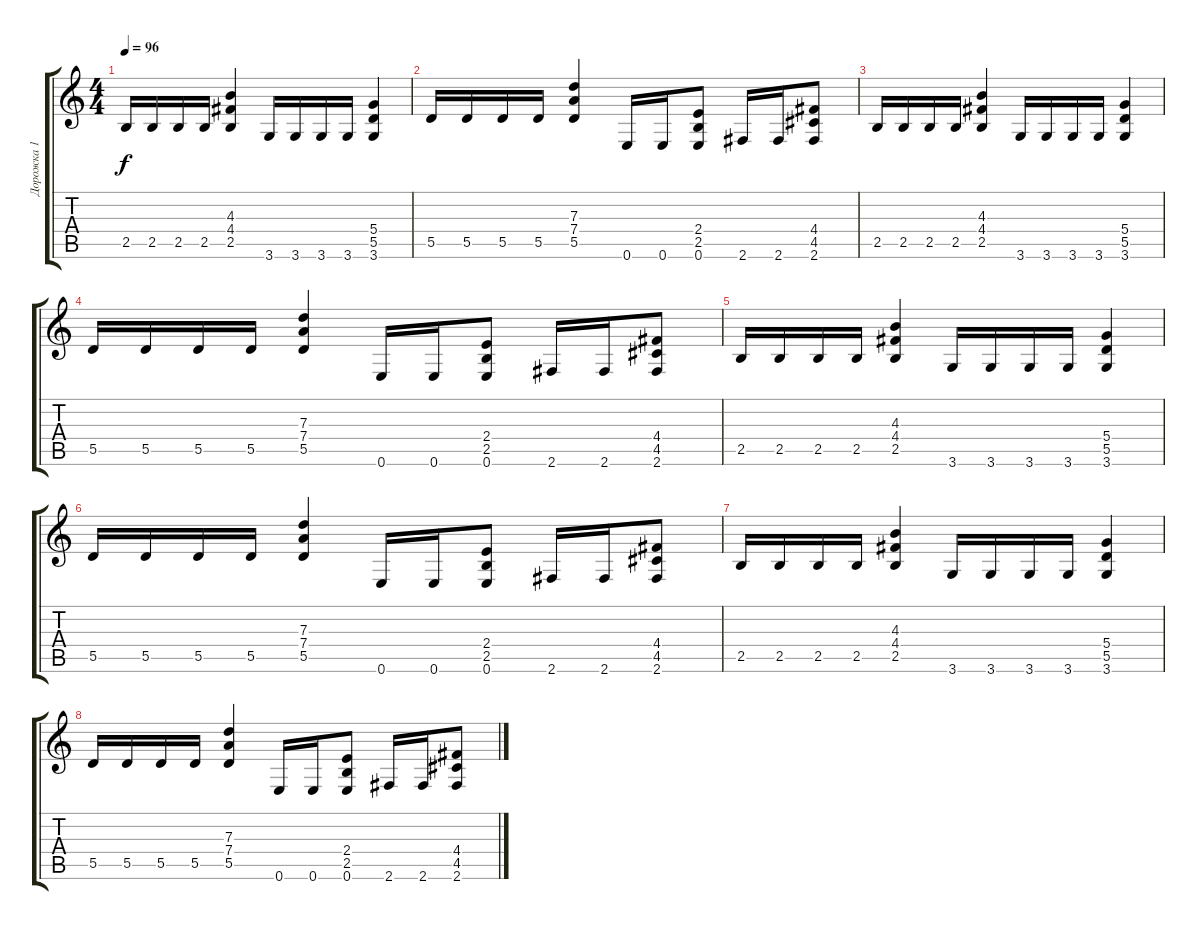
\track ("Дорожка 1" "Дорожка 1") {instrument distortionguitar}
\staff {score tabs}
\tuning (E4 B3 G3 D3 A2 E2) {hide}
\ts (4 4)
\tempo 96
\clef g2
\ks c
2.5.16{dy f} 2.5.16 2.5.16 2.5.16 (4.3 4.4 2.5).4 3.6.16 3.6.16 3.6.16 3.6.16 (5.4 5.5 3.6).4 |
5.5.16 5.5.16 5.5.16 5.5.16 (7.3 7.4 5.5).4 0.6.16 0.6.16 (2.4 2.5 0.6).8 2.6.16 2.6.16 (4.4 4.5 2.6).8 |
2.5.16 2.5.16 2.5.16 2.5.16 (4.3 4.4 2.5).4 3.6.16 3.6.16 3.6.16 3.6.16 (5.4 5.5 3.6).4 |
5.5.16 5.5.16 5.5.16 5.5.16 (7.3 7.4 5.5).4 0.6.16 0.6.16 (2.4 2.5 0.6).8 2.6.16 2.6.16 (4.4 4.5 2.6).8 |
2.5.16 2.5.16 2.5.16 2.5.16 (4.3 4.4 2.5).4 3.6.16 3.6.16 3.6.16 3.6.16 (5.4 5.5 3.6).4 |
5.5.16 5.5.16 5.5.16 5.5.16 (7.3 7.4 5.5).4 0.6.16 0.6.16 (2.4 2.5 0.6).8 2.6.16 2.6.16 (4.4 4.5 2.6).8 |
2.5.16 2.5.16 2.5.16 2.5.16 (4.3 4.4 2.5).4 3.6.16 3.6.16 3.6.16 3.6.16 (5.4 5.5 3.6).4 |
5.5.16 5.5.16 5.5.16 5.5.16 (7.3 7.4 5.5).4 0.6.16 0.6.16 (2.4 2.5 0.6).8 2.6.16 2.6.16 (4.4 4.5 2.6).8
